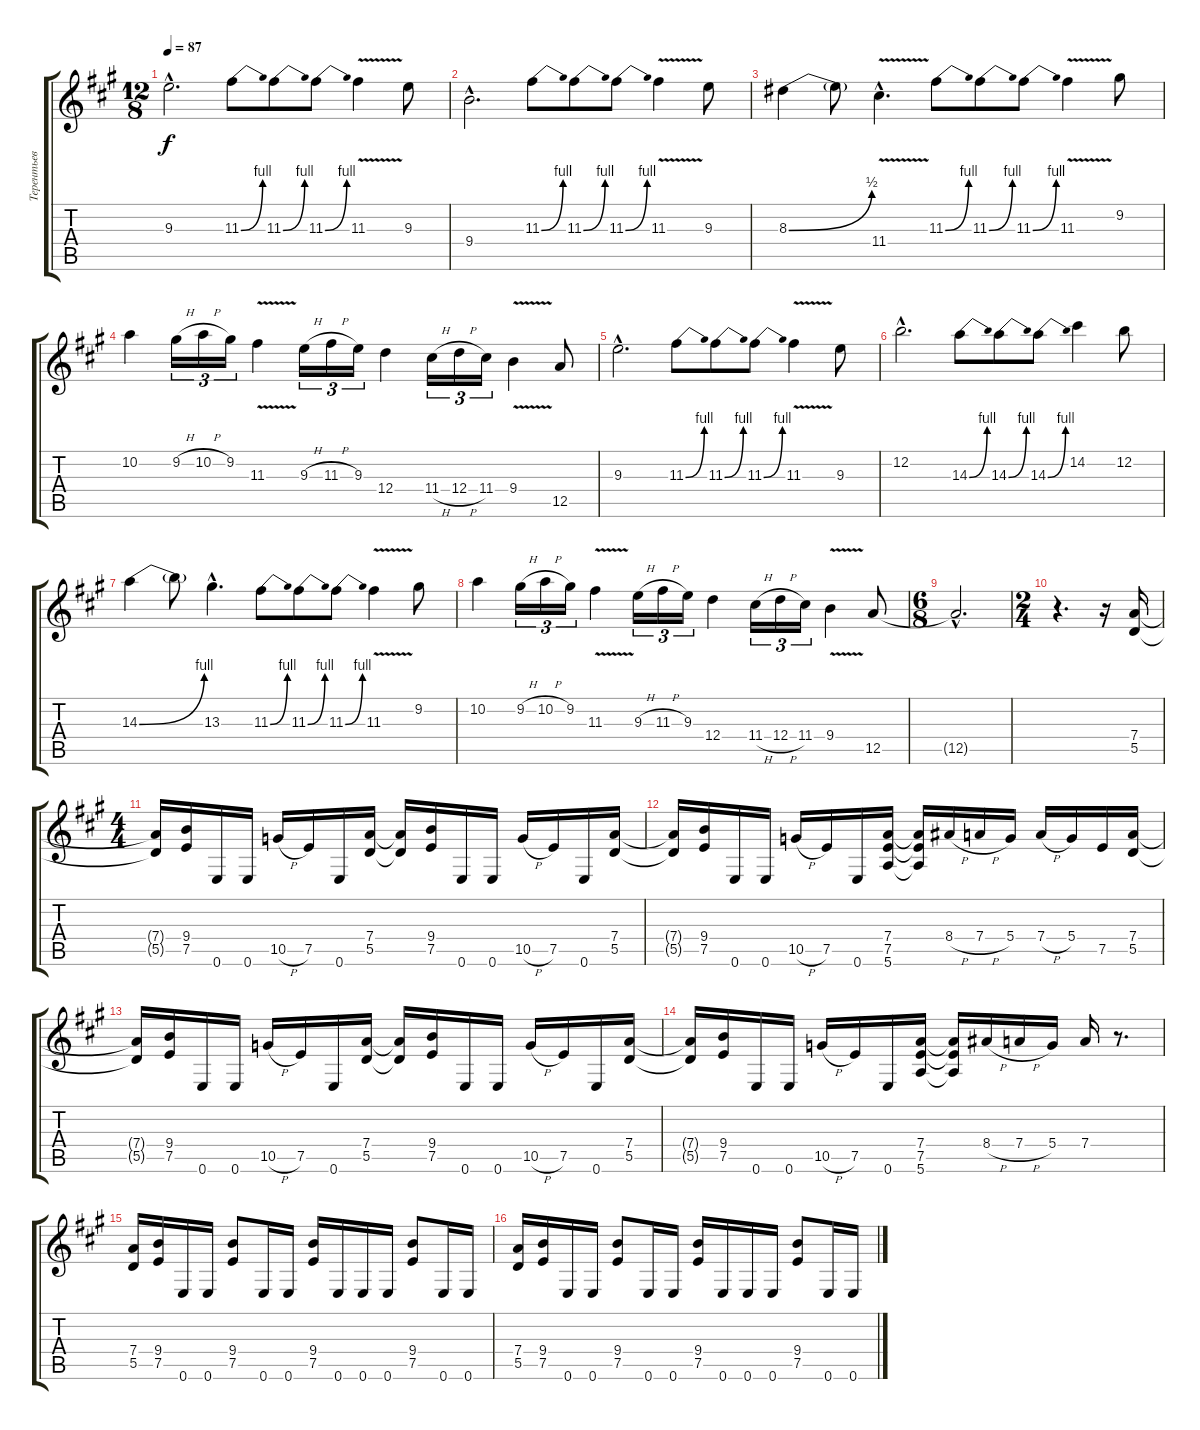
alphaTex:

\track ("Терентьев" "Терентьев") {instrument distortionguitar}
\staff {score tabs}
\tuning (E4 B3 G3 D3 A2 E2) {hide}
\ts (12 8)
\tempo 87
\clef g2
\ks a
9.3{hac}.2{d dy f instrument distortionguitar} 11.3{be (bend 0 0 60 4)}.8 11.3{be (bend 0 0 60 4)}.8 11.3{be (bend 0 0 60 4)}.8 11.3{v}.4 9.3.8 |
9.4{hac}.2{d} 11.3{be (bend 0 0 60 4)}.8 11.3{be (bend 0 0 60 4)}.8 11.3{be (bend 0 0 60 4)}.8 11.3{v}.4 9.3.8 |
8.3{be (bend 0 0 60 2)}.4 8.3{t}.8 11.4{v hac}.4{d} 11.3{be (bend 0 0 60 4)}.8 11.3{be (bend 0 0 60 4)}.8 11.3{be (bend 0 0 60 4)}.8 11.3{v}.4 9.2.8 |
10.2.4 9.2{h}.16{tu (3 2)} 10.2{h}.16{tu (3 2)} 9.2.16{tu (3 2)} 11.3{v}.4 9.3{h}.16{tu (3 2)} 11.3{h}.16{tu (3 2)} 9.3.16{tu (3 2)} 12.4.4 11.4{h}.16{tu (3 2)} 12.4{h}.16{tu (3 2)} 11.4.16{tu (3 2)} 9.4{v}.4 12.5.8 |
9.3{hac}.2{d} 11.3{be (bend 0 0 60 4)}.8 11.3{be (bend 0 0 60 4)}.8 11.3{be (bend 0 0 60 4)}.8 11.3{v}.4 9.3.8 |
12.2{hac}.2{d} 14.3{be (bend 0 0 60 4)}.8 14.3{be (bend 0 0 60 4)}.8 14.3{be (bend 0 0 60 4)}.8 14.2.4 12.2.8 |
14.3{be (bend 0 0 60 4)}.4 14.3{t}.8 13.3{hac}.4{d} 11.3{be (bend 0 0 60 4)}.8 11.3{be (bend 0 0 60 4)}.8 11.3{be (bend 0 0 60 4)}.8 11.3{v}.4 9.2.8 |
10.2.4 9.2{h}.16{tu (3 2)} 10.2{h}.16{tu (3 2)} 9.2.16{tu (3 2)} 11.3{v}.4 9.3{h}.16{tu (3 2)} 11.3{h}.16{tu (3 2)} 9.3.16{tu (3 2)} 12.4.4 11.4{h}.16{tu (3 2)} 12.4{h}.16{tu (3 2)} 11.4.16{tu (3 2)} 9.4{v}.4 12.5.8 |
\ts (6 8)
12.5{hac t}.2{d} |
\ts (2 4)
r.4{d} r.16 (7.4 5.5).16 |
\ts (4 4)
(7.4{t} 5.5{t}).16 (9.4 7.5).16 0.6.16 0.6.16 10.5{h}.16 7.5.16 0.6.16 (7.4 5.5).16 (7.4{t} 5.5{t}).16 (9.4 7.5).16 0.6.16 0.6.16 10.5{h}.16 7.5.16 0.6.16 (7.4 5.5).16 |
(7.4{t} 5.5{t}).16 (9.4 7.5).16 0.6.16 0.6.16 10.5{h}.16 7.5.16 0.6.16 (7.4 7.5 5.6).16 (7.4{t} 7.5{t} 5.6{t}).16 8.4{h}.16 7.4{h}.16 5.4.16 7.4{h}.16 5.4.16 7.5.16 (7.4 5.5).16 |
(7.4{t} 5.5{t}).16 (9.4 7.5).16 0.6.16 0.6.16 10.5{h}.16 7.5.16 0.6.16 (7.4 5.5).16 (7.4{t} 5.5{t}).16 (9.4 7.5).16 0.6.16 0.6.16 10.5{h}.16 7.5.16 0.6.16 (7.4 5.5).16 |
(7.4{t} 5.5{t}).16 (9.4 7.5).16 0.6.16 0.6.16 10.5{h}.16 7.5.16 0.6.16 (7.4 7.5 5.6).16 (7.4{t} 7.5{t} 5.6{t}).16 8.4{h}.16 7.4{h}.16 5.4.16 7.4.16 r.8{d} |
(7.4 5.5).16 (9.4 7.5).16 0.6.16 0.6.16 (9.4 7.5).8 0.6.16 0.6.16 (9.4 7.5).16 0.6.16 0.6.16 0.6.16 (9.4 7.5).8 0.6.16 0.6.16 |
(7.4 5.5).16 (9.4 7.5).16 0.6.16 0.6.16 (9.4 7.5).8 0.6.16 0.6.16 (9.4 7.5).16 0.6.16 0.6.16 0.6.16 (9.4 7.5).8 0.6.16 0.6.16
